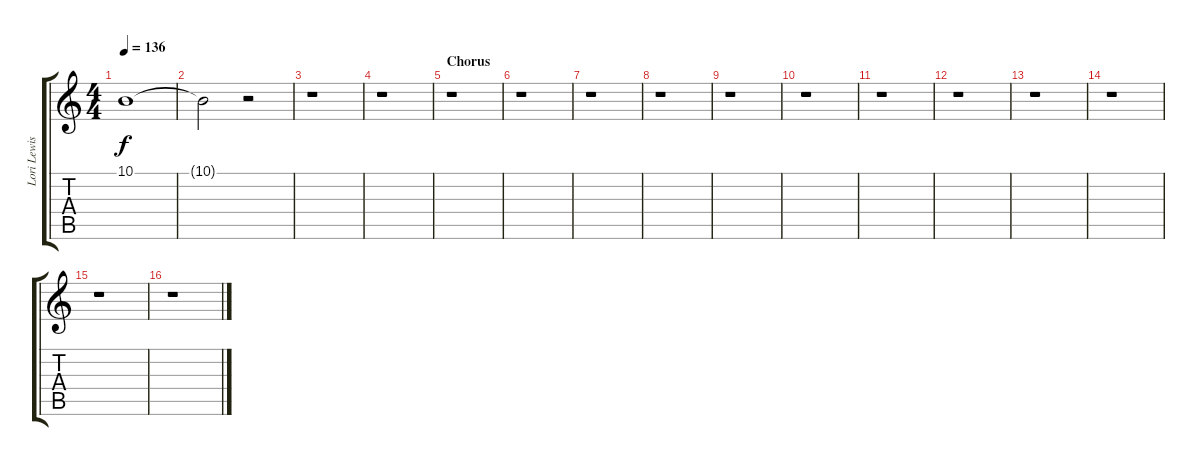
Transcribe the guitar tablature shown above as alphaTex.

\track ("Lori Lewis" "Lori Lewis") {instrument sopranosax}
\staff {score tabs}
\tuning (Db4 Ab3 E3 B2 Gb2 Db2) {hide}
\ts (4 4)
\tempo 136
\clef g2
\ks c
10.1{t}.1{dy f} |
10.1{t}.2 r.2 |
r.1 |
r.1 |
\section ("" "Chorus")
r.1 |
r.1 |
r.1 |
r.1 |
r.1 |
r.1 |
r.1 |
r.1 |
r.1 |
r.1 |
r.1 |
r.1
